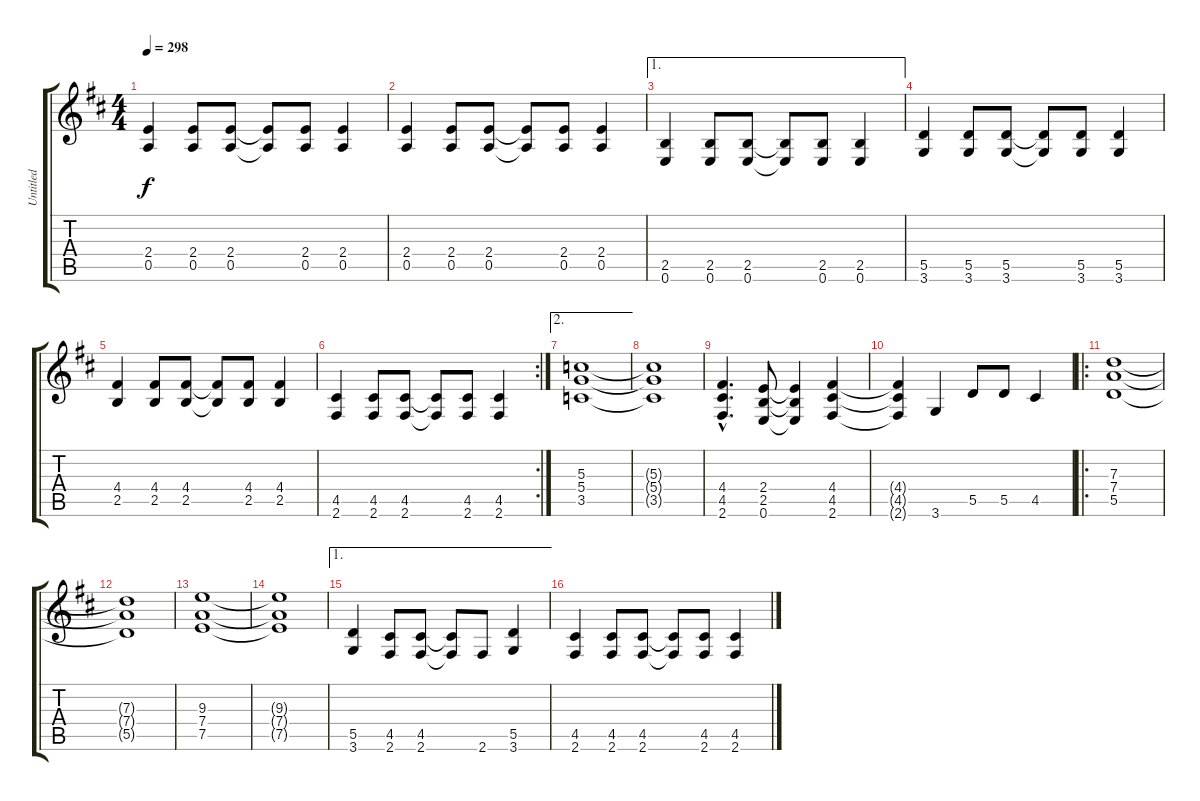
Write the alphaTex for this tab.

\track ("Untitled" "Untitled") {instrument distortionguitar}
\staff {score tabs}
\tuning (E4 B3 G3 D3 A2 E2) {hide}
\ts (4 4)
\tempo 298
\clef g2
\ks d
(2.4 0.5).4{dy f} (2.4 0.5).8 (2.4 0.5).8 (2.4{t} 0.5{t}).8 (2.4 0.5).8 (2.4 0.5).4 |
(2.4 0.5).4 (2.4 0.5).8 (2.4 0.5).8 (2.4{t} 0.5{t}).8 (2.4 0.5).8 (2.4 0.5).4 |
\ae 1
(2.5 0.6).4 (2.5 0.6).8 (2.5 0.6).8 (2.5{t} 0.6{t}).8 (2.5 0.6).8 (2.5 0.6).4 |
(5.5 3.6).4 (5.5 3.6).8 (5.5 3.6).8 (5.5{t} 3.6{t}).8 (5.5 3.6).8 (5.5 3.6).4 |
(4.4 2.5).4 (4.4 2.5).8 (4.4 2.5).8 (4.4{t} 2.5{t}).8 (4.4 2.5).8 (4.4 2.5).4 |
\rc 2
(4.5 2.6).4 (4.5 2.6).8 (4.5 2.6).8 (4.5{t} 2.6{t}).8 (4.5 2.6).8 (4.5 2.6).4 |
\ae 2
(5.3 5.4 3.5).1 |
(5.3{t} 5.4{t} 3.5{t}).1 |
(4.4{hac} 4.5{hac} 2.6{hac}).4{d} (2.4 2.5 0.6).8 (2.4{t} 2.5{t} 0.6{t}).4 (4.4 4.5 2.6).4 |
(4.4{t} 4.5{t} 2.6{t}).4 3.6.4 5.5.8 5.5.8 4.5.4 |
\ro
(7.3 7.4 5.5).1 |
(7.3{t} 7.4{t} 5.5{t}).1 |
(9.3 7.4 7.5).1 |
(9.3{t} 7.4{t} 7.5{t}).1 |
\ae 1
(5.5 3.6).4 (4.5 2.6).8 (4.5 2.6).8 (4.5{t} 2.6{t}).8 2.6.8 (5.5 3.6).4 |
(4.5 2.6).4 (4.5 2.6).8 (4.5 2.6).8 (4.5{t} 2.6{t}).8 (4.5 2.6).8 (4.5 2.6).4
